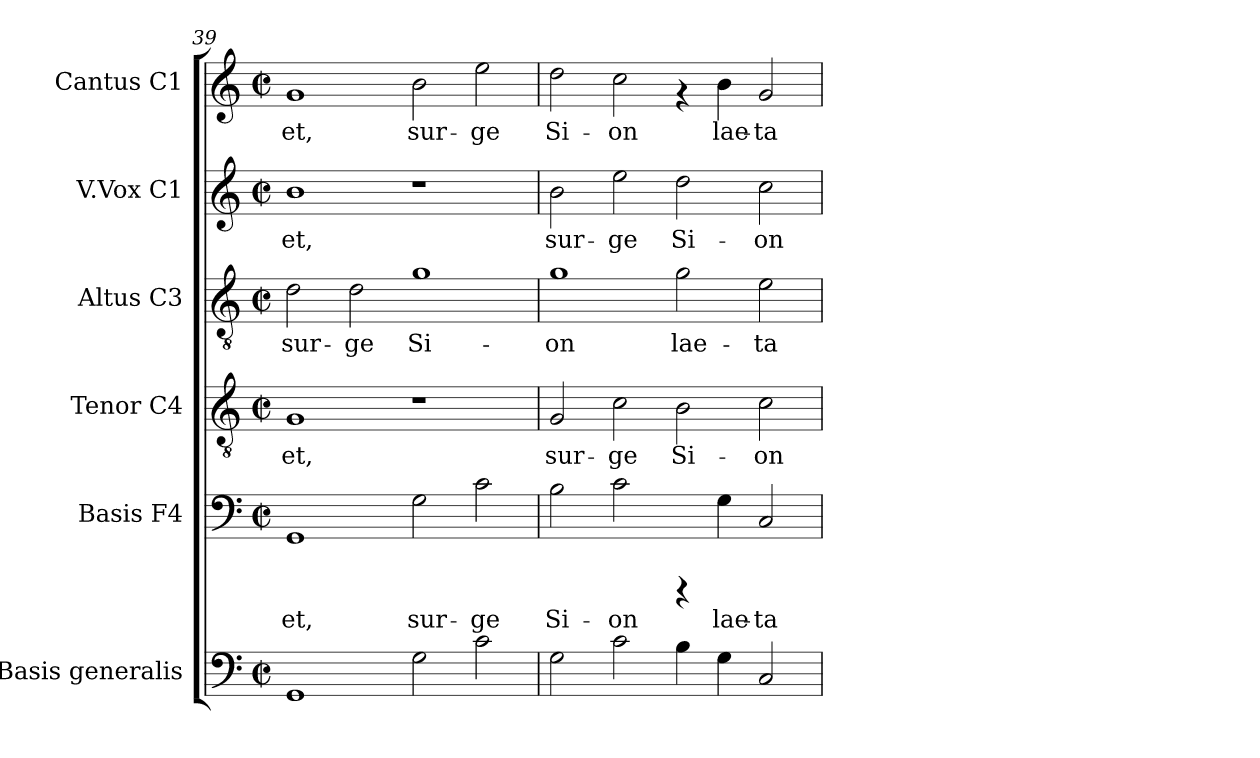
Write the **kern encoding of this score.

**kern	**kern	**text	**kern	**text	**kern	**text	**kern	**text	**kern	**text
*part6	*part5	*part5	*part4	*part4	*part3	*part3	*part2	*part2	*part1	*part1
*staff6	*staff5	*staff5	*staff4	*staff4	*staff3	*staff3	*staff2	*staff2	*staff1	*staff1
*I"Basis  generalis	*I"Basis  F4	*	*I"Tenor  C4	*	*I"Altus  C3	*	*I"V.Vox  C1	*	*I"Cantus  C1	*
*	*I'B	*	*I'T	*	*I'A	*	*	*	*I'C	*
*clefF4	*clefF4	*	*clefGv2	*	*clefGv2	*	*clefG2	*	*clefG2	*
*k[]	*k[]	*	*k[]	*	*k[]	*	*k[]	*	*k[]	*
*C:	*C:	*	*C:	*	*C:	*	*C:	*	*C:	*
*M2/2	*M2/2	*	*M2/2	*	*M2/2	*	*M2/2	*	*M2/2	*
*met(c|)	*met(c|)	*	*met(c|)	*	*met(c|)	*	*met(c|)	*	*met(c|)	*
=39	=39	=39	=39	=39	=39	=39	=39	=39	=39	=39
!	!	!LO:LY:b:cj	!	!LO:LY:b:cj	!	!LO:LY:b:cj	!	!LO:LY:b:cj	!	!LO:LY:b:cj
1GG	1GG	-et,	1G	-et,	2d\	sur-	1b	-et,	1g	-et,
!	!	!	!	!	!	!LO:LY:b:cj	!	!	!	!
.	.	.	.	.	2d\	-ge	.	.	.	.
!	!	!LO:LY:b:cj	!	!	!	!LO:LY:b:cj	!	!	!	!LO:LY:b:cj
2G\	2G\	sur-	1r	.	1g	Si-	1r	.	2b\	sur-
!	!	!LO:LY:b:cj	!	!	!	!	!	!	!	!LO:LY:b:cj
2c\	2c\	-ge	.	.	.	.	.	.	2ee\	-ge
=40	=40	=40	=40	=40	=40	=40	=40	=40	=40	=40
!	!	!LO:LY:b:cj	!	!LO:LY:b:cj	!	!LO:LY:b:cj	!	!LO:LY:b:cj	!	!LO:LY:b:cj
2G\	2B\	Si-	2G/	sur-	1g	-on	2b\	sur-	2dd\	Si-
!	!	!LO:LY:b:cj	!	!LO:LY:b:cj	!	!	!	!LO:LY:b:cj	!	!LO:LY:b:cj
2c\	2c\	-on	2c\	-ge	.	.	2ee\	-ge	2cc\	-on
!	!	!	!	!LO:LY:b:cj	!	!LO:LY:b:cj	!	!LO:LY:b:cj	!	!
4B\	4rCCC	.	2B\	Si-	2g\	lae-	2dd\	Si-	4rf	.
!	!	!LO:LY:b:cj	!	!	!	!	!	!	!	!LO:LY:b:cj
4G\	4G\	lae-	.	.	.	.	.	.	4b\	lae-
!	!	!LO:LY:b:cj	!	!LO:LY:b:cj	!	!LO:LY:b:cj	!	!LO:LY:b:cj	!	!LO:LY:b:cj
2C/	2C/	-ta-	2c\	-on	2e\	-ta-	2cc\	-on	2g/	-ta-
=	=	=	=	=	=	=	=	=	=	=
*-	*-	*-	*-	*-	*-	*-	*-	*-	*-	*-
